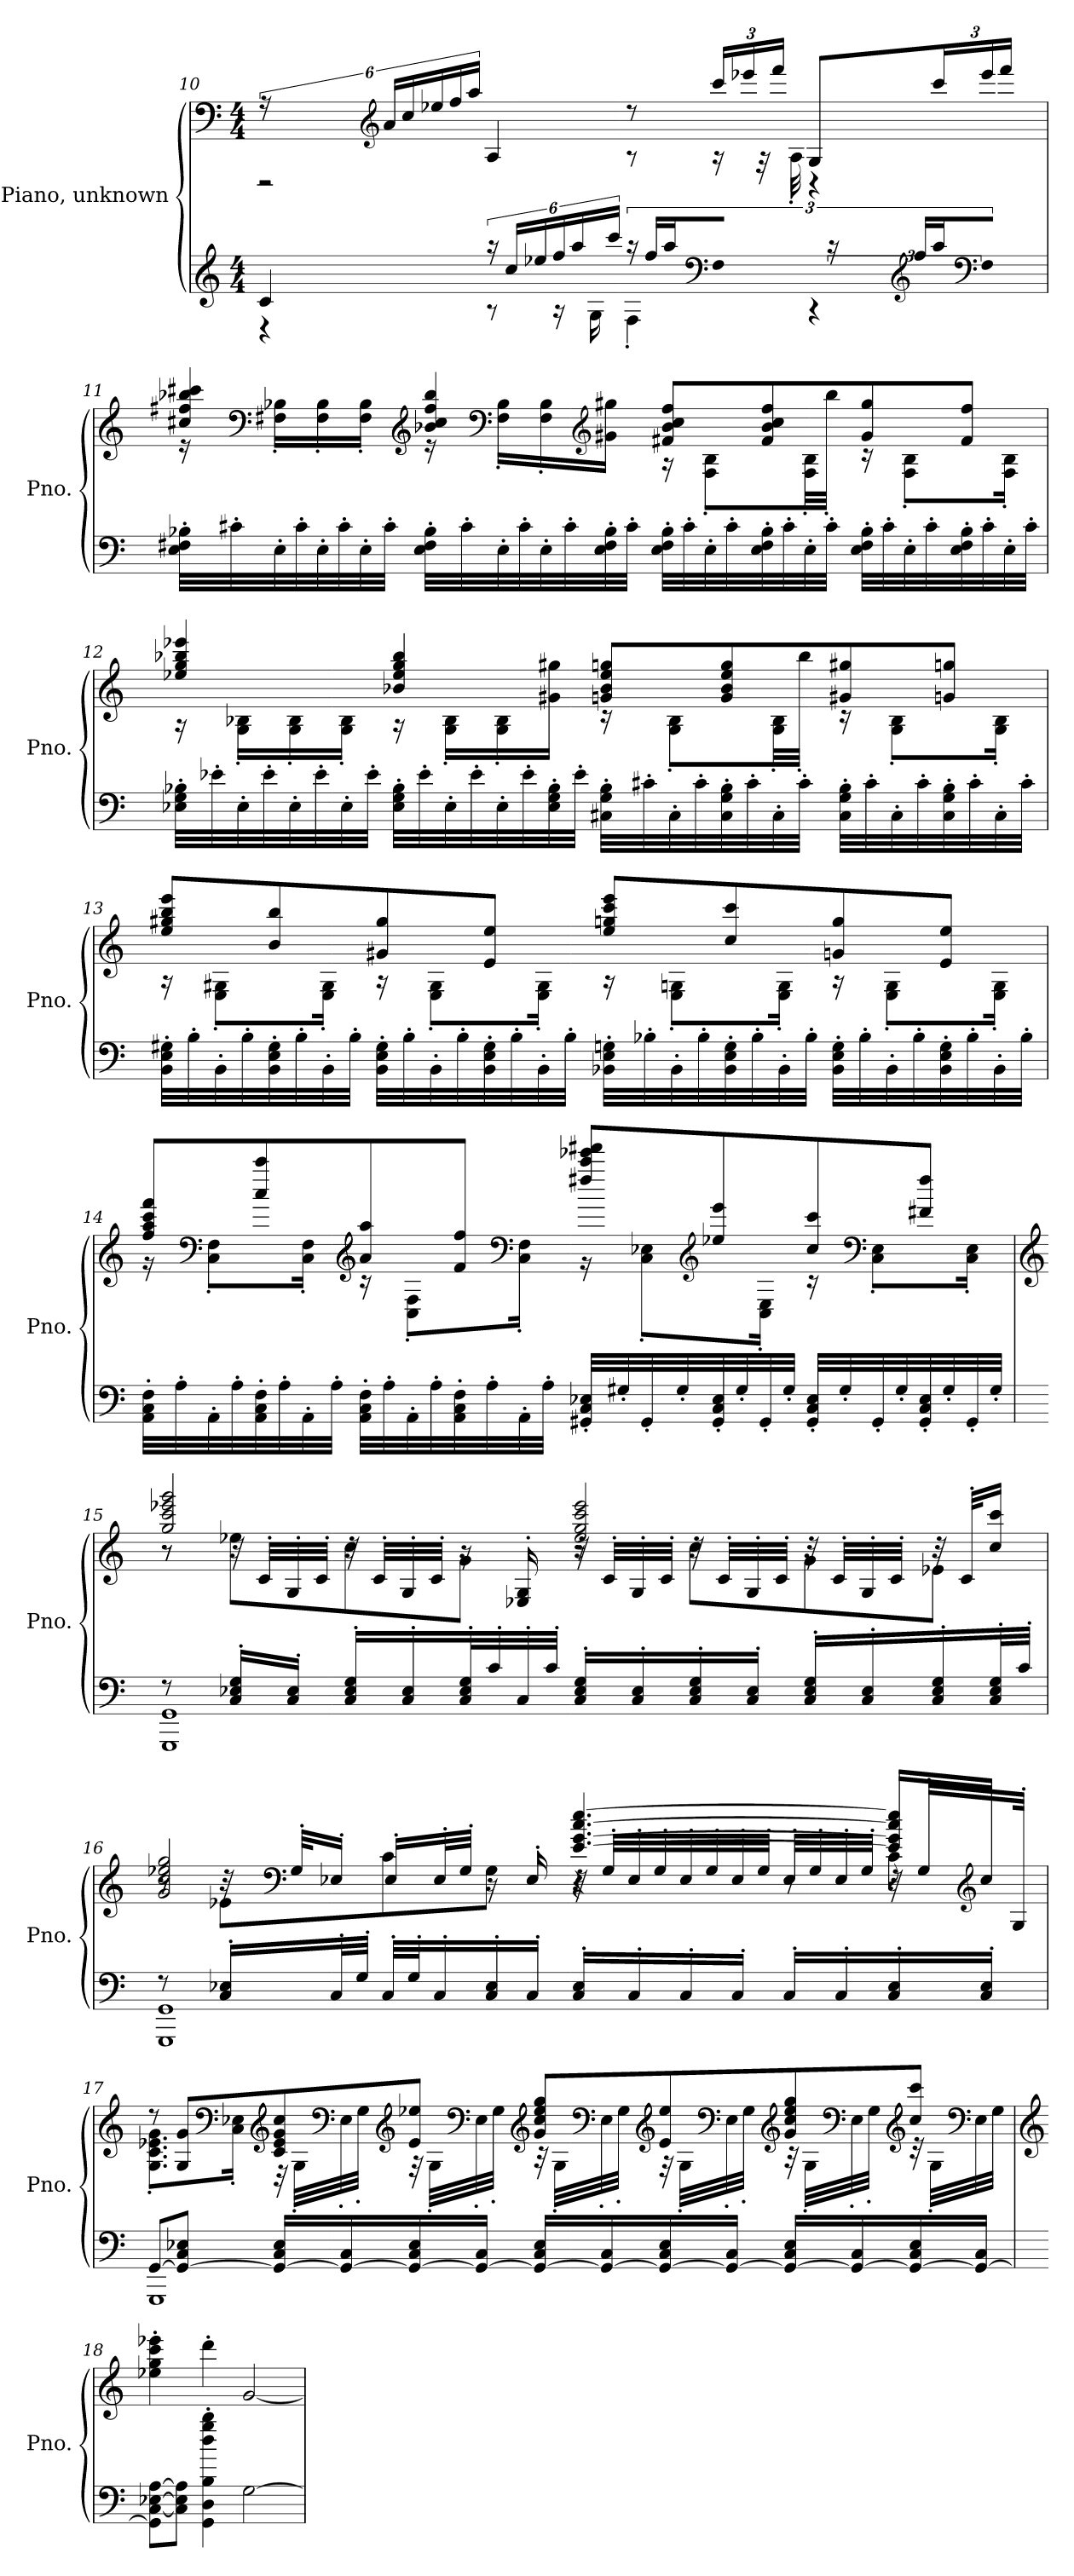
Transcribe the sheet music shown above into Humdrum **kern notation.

**kern	**kern
*part1	*part1
*staff2	*staff1
*I"Piano, unknown	*
*I'Pno.	*
!!LO:LB:g=z
*clefG2	*clefF4
*k[]	*k[]
*M4/4	*M4/4
=10	=10
*^	*^
4c/	4r	24r	2r
*	*	*clefG2	*
.	.	24a/LL	.
.	.	24cc/	.
*	*	*Xbrackettup	*
.	.	24ee-X/	.
.	.	24ff/	.
.	.	24aa/JJ	.
24r	8r	4A/	.
24cc/LL	.	.	.
24ee-X/	.	.	.
*Xbrackettup	*	*	*
24ff/	16r	.	.
24aa/	.	.	.
.	16G\	.	.
24ccc/JJ	.	.	.
*brackettup	*	*	*
24r	4F'\	8r	8r
24ff/LL	.	.	.
24aa/J	.	.	.
*clefF4	*	*	*
8F/J	.	24ccc/LL	16r
.	.	24eee-X/	.
.	.	.	32r
.	.	24fff/JJ	.
.	.	.	32A'\
24r	4r	8G/L	4r
*clefG2	*	*	*
24ff/LL	.	.	.
24aa/J	.	.	.
*clefF4	*	*	*
8F/J	.	24ccc/L	.
.	.	24eee-/	.
.	.	24fff/JJ	.
*v	*v	*	*
!!LO:LB:g=z	!!
=11	=11	=11
32E\' 32F#X\' 32B-X\'LLL	4cc#X/ 4ff#X/ 4bb-X/ 4ccc#X/	16r
32c#X'\	.	.
*	*clefF4	*
32E'\	.	16F#X\' 16B-X\'LL
32c#'\	.	.
32E'\	.	16F#\' 16B-\'
32c#'\	.	.
32E'\	.	16F#\' 16B-\'JJ
32c#'\JJJ	.	.
*	*clefG2	*
32E\' 32F#\' 32B-\'LLL	4b-X/ 4cc#/ 4ff#/ 4bb-/	16r
32c#'\	.	.
*	*clefF4	*
32E'\	.	16F#\' 16B-\'LL
32c#'\	.	.
32E'\	.	16F#\' 16B-\'
32c#'\	.	.
*	*clefG2	*
32E\' 32F#\' 32B-\'	.	16g#X\ 16gg#X\JJ
32c#'\JJJ	.	.
32E\' 32F#\' 32B-\'LLL	8f#X/ 8b-/ 8cc#/ 8ff#/L	16r
32c#'\	.	.
32E'\	.	8F#\' 8B-\'L
32c#'\	.	.
32E\' 32F#\' 32B-\'	8f#/ 8b-/ 8cc#/ 8ff#/	.
32c#'\	.	.
32E'\	.	32F#\' 32B-\'LL
32c#'\JJJ	.	32bb-'\JJJ
32E\' 32F#\' 32B-\'LLL	8g#/ 8gg#/	16r
32c#'\	.	.
32E'\	.	8F#\' 8B-\'L
32c#'\	.	.
32E\' 32F#\' 32B-\'	8f#/ 8ff#/J	.
32c#'\	.	.
32E'\	.	16F#\' 16B-\'Jk
32c#'\JJJ	.	.
!!LO:LB:g=z	!!
=12	=12	=12
32E-X\' 32G\' 32B-X\'LLL	4ee-X/ 4gg/ 4bb-X/ 4eee-X/	16r
32e-X'\	.	.
32E-'\	.	16G\' 16B-X\'LL
32e-'\	.	.
32E-'\	.	16G\' 16B-\'
32e-'\	.	.
32E-'\	.	16G\' 16B-\'JJ
32e-'\JJJ	.	.
32E-\' 32G\' 32B-\'LLL	4b-X/ 4ee-/ 4gg/ 4bb-/	16r
32e-'\	.	.
32E-'\	.	16G\' 16B-\'LL
32e-'\	.	.
32E-'\	.	16G\' 16B-\'
32e-'\	.	.
32E-\' 32G\' 32B-\'	.	16g#X\ 16gg#X\JJ
32e-'\JJJ	.	.
32C#X\' 32G\' 32B-\'LLL	8gn/ 8b-/ 8ee-/ 8ggn/L	16r
32c#X'\	.	.
32C#'\	.	8G\' 8B-\'L
32c#'\	.	.
32C#\' 32G\' 32B-\'	8g/ 8b-/ 8ee-/ 8gg/	.
32c#'\	.	.
32C#'\	.	32G\' 32B-\'LL
32c#'\JJJ	.	32bb-'\JJJ
32C#\' 32G\' 32B-\'LLL	8g#X/ 8gg#X/	16r
32c#'\	.	.
32C#'\	.	8G\' 8B-\'L
32c#'\	.	.
32C#\' 32G\' 32B-\'	8gn/ 8ggn/J	.
32c#'\	.	.
32C#'\	.	16G\' 16B-\'Jk
32c#'\JJJ	.	.
!!LO:LB:g=z	!!
=13	=13	=13
32BB\' 32E\' 32G#X\'LLL	8ee/ 8gg#X/ 8bb/ 8eee/L	16r
32B'\	.	.
32BB'\	.	8E\' 8G#X\'L
32B'\	.	.
32BB\' 32E\' 32G#\'	8b/ 8bb/	.
32B'\	.	.
32BB'\	.	16E\' 16G#\'Jk
32B'\JJJ	.	.
32BB\' 32E\' 32G#\'LLL	8g#X/ 8gg#/	16r
32B'\	.	.
32BB'\	.	8E\' 8G#\'L
32B'\	.	.
32BB\' 32E\' 32G#\'	8e/ 8ee/J	.
32B'\	.	.
32BB'\	.	16E\' 16G#\'Jk
32B'\JJJ	.	.
32BB-X\' 32E\' 32Gn\'LLL	8ee/ 8ggn/ 8ccc/ 8eee/L	16r
32B-X'\	.	.
32BB-'\	.	8E\' 8Gn\'L
32B-'\	.	.
32BB-\' 32E\' 32G\'	8cc/ 8ccc/	.
32B-'\	.	.
32BB-'\	.	16E\' 16G\'Jk
32B-'\JJJ	.	.
32BB-\' 32E\' 32G\'LLL	8gn/ 8gg/	16r
32B-'\	.	.
32BB-'\	.	8E\' 8G\'L
32B-'\	.	.
32BB-\' 32E\' 32G\'	8e/ 8ee/J	.
32B-'\	.	.
32BB-'\	.	16E\' 16G\'Jk
32B-'\JJJ	.	.
!!LO:LB:g=z	!!
=14	=14	=14
32AA\' 32C\' 32F\'LLL	8ff/ 8aa/ 8ccc/ 8fff/L	16r
32A'\	.	.
*	*clefF4	*
32AA'\	.	8C\' 8F\'L
32A'\	.	.
32AA\' 32C\' 32F\'	8cc/ 8ccc/	.
32A'\	.	.
32AA'\	.	16C\' 16F\'Jk
32A'\JJJ	.	.
*	*clefG2	*
32AA\' 32C\' 32F\'LLL	8a/ 8aa/	16r
32A'\	.	.
32AA'\	.	8C\' 8F\'L
32A'\	.	.
32AA\' 32C\' 32F\'	8f/ 8ff/J	.
32A'\	.	.
*	*clefF4	*
32AA'\	.	16C\' 16F\'Jk
32A'\JJJ	.	.
32GG#X/' 32C/' 32E-X/'LLL	8ff#X/ 8ccc/ 8eee-X/ 8fff#X/L	16r
32G#X'/	.	.
32GG#'/	.	8C\' 8E-X\'L
32G#'/	.	.
*	*clefG2	*
32GG#/' 32C/' 32E-/'	8ee-X/ 8eee-/	.
32G#'/	.	.
32GG#'/	.	16C\' 16E-\'Jk
32G#'/JJJ	.	.
32GG#/' 32C/' 32E-/'LLL	8cc/ 8ccc/	16r
32G#'/	.	.
*	*clefF4	*
32GG#'/	.	8C\' 8E-\'L
32G#'/	.	.
32GG#/' 32C/' 32E-/'	8f#X/ 8ff#/J	.
32G#'/	.	.
32GG#'/	.	16C\' 16E-\'Jk
32G#'/JJJ	.	.
*	*v	*v
!!LO:PB:g=z
=15	=15
*	*clefG2
*^	*^
*	*	*	*^
8r	1GGG 1GG	2gg/ 2ccc/ 2eee-X/ 2ggg/	8r	8r
16C/' 16E-X/' 16G/'LL	.	.	8ee-X\L	32r
.	.	.	.	32c'/LLL
16C/' 16E-/'JJ	.	.	.	32G'/
.	.	.	.	32c'/JJJ
16C/' 16E-/' 16G/'LL	.	.	8cc\	32r
.	.	.	.	32c'/LLL
16C/' 16E-/'	.	.	.	32G'/
.	.	.	.	32c'/JJJ
32C/' 32E-/' 32G/'L	.	.	8g\J	16r
32c'/	.	.	.	.
32C'/	.	.	.	16E-X/' 16G/'
32c'/JJJ	.	.	.	.
16C/' 16E-/' 16G/'LL	.	2ee-/ 2gg/ 2ccc/ 2eee-/	8r	32r
.	.	.	.	32c'/LLL
16C/' 16E-/'	.	.	.	32G'/
.	.	.	.	32c'/JJJ
16C/' 16E-/' 16G/'	.	.	8cc\L	32r
.	.	.	.	32c'/LLL
16C/' 16E-/'JJ	.	.	.	32G'/
.	.	.	.	32c'/JJJ
16C/' 16E-/' 16G/'LL	.	.	8g\	32r
.	.	.	.	32c'/LLL
16C/' 16E-/'	.	.	.	32G'/
.	.	.	.	32c'/JJJ
16C/' 16E-/' 16G/'	.	.	8e-X\J	32r
.	.	.	.	32c'/KLL
32C/' 32E-/' 32G/'L	.	.	.	16cc/ 16ccc/JJ
32c'/JJJ	.	.	.	.
!!LO:LB:g=z	!!	!!
=16	=16	=16	=16	=16
8r	1GGG 1GG	2g/ 2cc/ 2ee-X/ 2gg/	8r	8r
16C/' 16E-X/'LL	.	.	8e-X\L	32r
*	*	*clefF4	*	*
.	.	.	.	32G'/KLL
32C'/L	.	.	.	16E-X'/JJ
32G'/JJJ	.	.	.	.
32C'/LLL	.	.	8c\	16E-'/LL
32G'/J	.	.	.	.
16C'/	.	.	.	32E-'/L
.	.	.	.	32G'/JJJ
16C/' 16E-/'	.	.	8G\J	16r
16C'/JJ	.	.	.	16E-'/
16C/' 16E-/'LL	.	[4.e-/ [4.g/ [4.cc/ [4.ee-/	4r	32r
.	.	.	.	32G'/LLL
16C'/	.	.	.	32E-'/
.	.	.	.	32G'/
16C'/	.	.	.	32E-'/
.	.	.	.	32G'/
16C'/JJ	.	.	.	32E-'/
.	.	.	.	32G'/JJJ
16C'/LL	.	.	8r	32E-'/LLL
.	.	.	.	32G'/
16C'/	.	.	.	32E-'/
.	.	.	.	32G'/JJJ
16C/' 16E-/'	.	16e-/] 16g/] 16cc/] 16ee-/]LL	8c\	32r
.	.	.	.	16G'/LL
*	*	*clefG2	*	*
16C/' 16E-/'JJ	.	16cc/JJ	.	.
.	.	.	.	32G'/JJk
*	*	*	*v	*v
!!LO:LB:g=z
=17	=17	=17	=17
[8GG/L	1GGG	8r	8.G\' 8.c\' 8.e-X\' 8.g\'L
8GG/_ 8C/ 8E-X/J	.	8G/ 8g/L	.
*	*	*clefF4	*
.	.	.	16C\' 16E-X\'Jk
*	*	*clefG2	*
16GG/_ 16C/ 16E-/LL	.	8c/ 8e-/ 8g/ 8cc/	32r
.	.	.	32G'\LLL
*	*	*clefF4	*
16GG/_ 16C/	.	.	32E-'\
.	.	.	32G'\JJJ
*	*	*clefG2	*
16GG/_ 16C/ 16E-/	.	8e-/ 8ee-X/J	32r
.	.	.	32G'\LLL
*	*	*clefF4	*
16GG/_ 16C/JJ	.	.	32E-'\
.	.	.	32G'\JJJ
*	*	*clefG2	*
16GG/_ 16C/ 16E-/LL	.	8g/ 8cc/ 8ee-/ 8gg/L	32r
.	.	.	32G'\LLL
*	*	*clefF4	*
16GG/_ 16C/	.	.	32E-'\
.	.	.	32G'\JJJ
*	*	*clefG2	*
16GG/_ 16C/ 16E-/	.	8e-/ 8ee-/	32r
.	.	.	32G'\LLL
*	*	*clefF4	*
16GG/_ 16C/JJ	.	.	32E-'\
.	.	.	32G'\JJJ
*	*	*clefG2	*
16GG/_ 16C/ 16E-/LL	.	8g/ 8cc/ 8ee-/ 8gg/	32r
.	.	.	32G'\LLL
*	*	*clefF4	*
16GG/_ 16C/	.	.	32E-'\
.	.	.	32G'\JJJ
*	*	*clefG2	*
16GG/_ 16C/ 16E-/	.	8cc/ 8ccc/J	32r
.	.	.	32G'\LLL
*	*	*clefF4	*
16GG/_ 16C/JJ	.	.	32E-\
.	.	.	32G\JJJ
*v	*v	*	*
*	*v	*v
!!LO:LB:g=z
=18	=18
*	*clefG2
8GG\] [8C\ [8E-X\ [8A\L	4ee-X\' 4gg\' 4ccc\' 4eee-X\'
8C\] 8E-\] 8A\]J	.
4GG\' 4D\' 4B\' 4dd\' 4gg\' 4bb\'	4ddd'\
[2G\	[2g/
=	=
*-	*-
